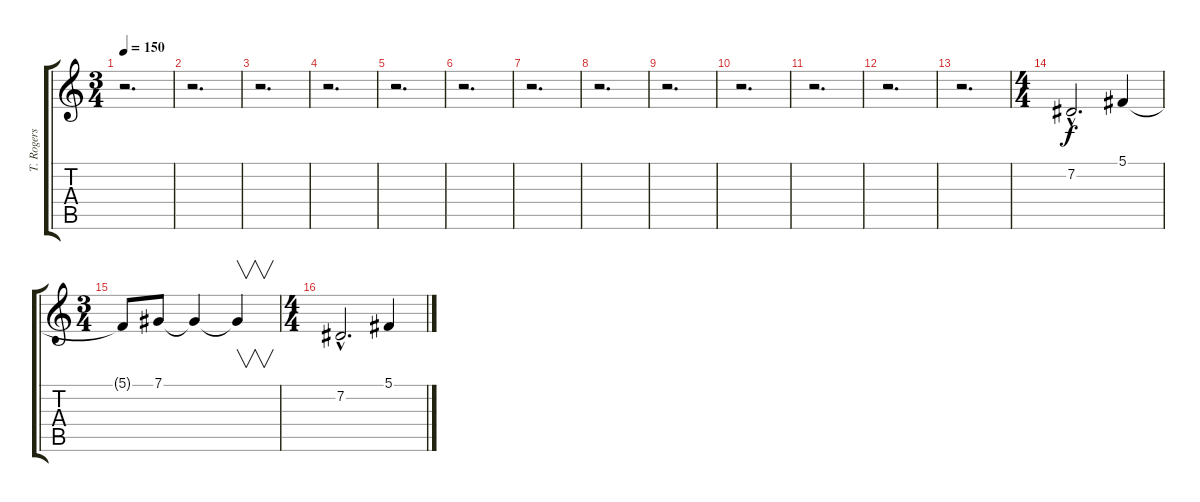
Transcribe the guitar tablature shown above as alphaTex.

\track ("T. Rogers Keys/Piano" "T. Rogers ") {instrument acousticgrandpiano}
\staff {score tabs}
\tuning (Db4 Ab3 E3 B2 Gb2 Db2) {hide}
\ts (3 4)
\tempo 150
\clef g2
\ks c
r.2{d dy ff} |
r.2{d} |
r.2{d} |
r.2{d} |
r.2{d} |
r.2{d} |
r.2{d} |
r.2{d} |
r.2{d} |
r.2{d} |
r.2{d} |
r.2{d} |
r.2{d} |
\ts (4 4)
7.2{hac}.2{d dy f volume 13 instrument lead2sawtooth} 5.1.4 |
\ts (3 4)
5.1{t}.8 7.1.8 7.1{t}.4 7.1{t}.4{v} |
\ts (4 4)
7.2{hac}.2{d} 5.1.4
